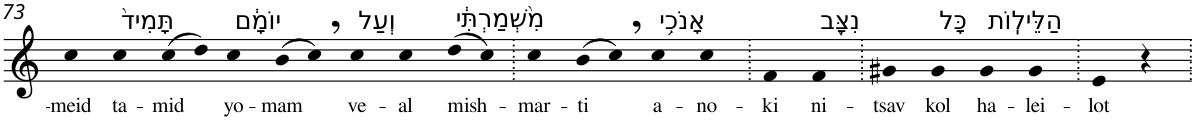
**kern	**text
*part1	*part1
*staff1	*staff1
*I"Piano	*
*I'Pno	*
!!LO:PB:g=z
*clefG2	*
*k[]	*
=73	=73
!	!LO:LY:b
4cc	-meid
!LO:TX:a:t=תָּמִיד֙	!
!	!LO:LY:b
4cc	ta-
!	!LO:LY:b
(8cc	-mid
8dd)	.
!LO:TX:a:t=יוֹמָ֔ם	!
!	!LO:LY:b
4cc	yo-
!	!LO:LY:b
(8b	-mam
8cc,)	.
!LO:TX:a:t=וְעַל	!
!	!LO:LY:b
4cc	ve-
!	!LO:LY:b
4cc	-al
!LO:TX:a:t=מִ֨שְׁמַרְתִּ֔י	!
!	!LO:LY:b
(8dd	mish-
8cc)	.
=74.	=74.
!	!LO:LY:b
4cc	-mar-
!	!LO:LY:b
(8b	-ti
8cc,)	.
!LO:TX:a:t=אָנֹכִ֥י	!
!	!LO:LY:b
4cc	a-
!	!LO:LY:b
4cc	-no-
=75.	=75.
!	!LO:LY:b
4f	-ki
!LO:TX:a:t=נִצָּ֖ב	!
!	!LO:LY:b
4f	ni-
=76.	=76.
!	!LO:LY:b
4g#X	-tsav
!LO:TX:a:t=כָּל	!
!	!LO:LY:b
4g#	kol
!LO:TX:a:t=הַלֵּילֽוֹת	!
!	!LO:LY:b
4g#	ha-
!	!LO:LY:b
4g#	-lei-
=77.	=77.
!	!LO:LY:b
4e	-lot
4r	.
=.	=.
*-	*-
